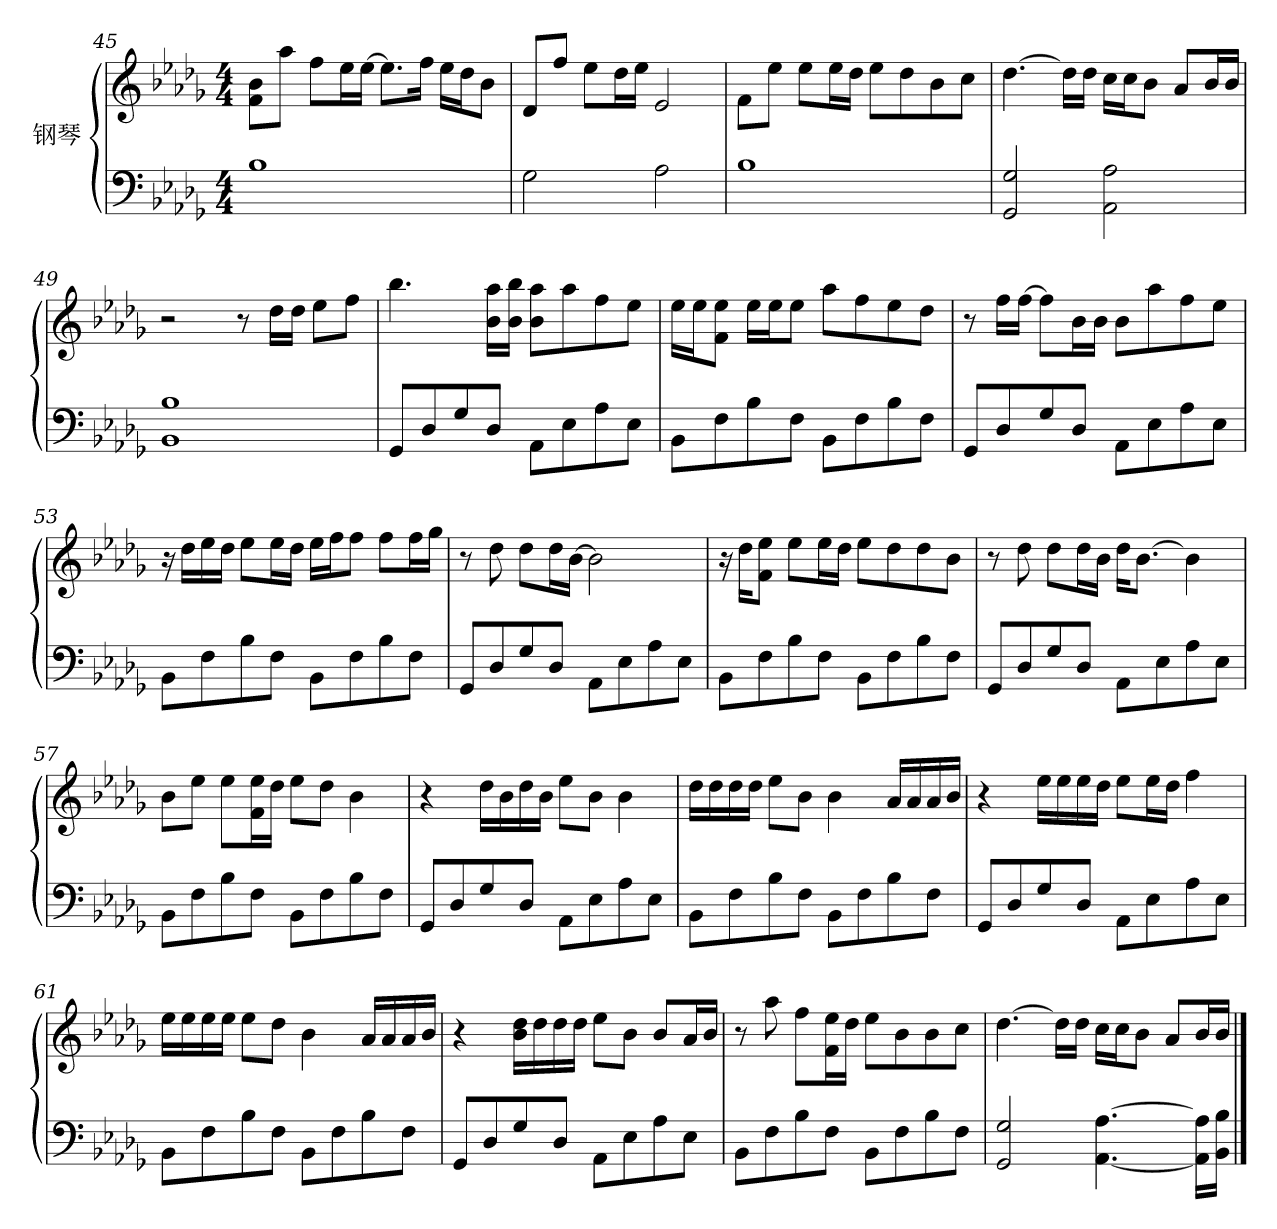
**kern	**kern
*part1	*part1
*staff2	*staff1
*I"钢琴	*
*clefF4	*clefG2
*k[b-e-a-d-g-]	*k[b-e-a-d-g-]
*M4/4	*M4/4
=45	=45
1B-	8f\ 8b-\L
.	8aa-\J
.	8ff\L
.	16ee-\L
.	[16ee-\JJ
.	8.ee-\L]
.	16ff\Jk
.	16ee-\LL
.	16dd-\J
.	8b-\J
=46	=46
2G-\	8d-/L
.	8ff/J
.	8ee-\L
.	16dd-\L
.	16ee-\JJ
2A-\	2e-/
=47	=47
1B-	8f\L
.	8ee-\J
.	8ee-\L
.	16ee-\L
.	16dd-\JJ
.	8ee-\L
.	8dd-\
.	8b-\
.	8cc\J
!!LO:LB:g=z
=48	=48
2GG-/ 2G-/	[4.dd-\
.	16dd-\LL]
.	16dd-\JJ
2AA-\ 2A-\	16cc\LL
.	16cc\J
.	8b-\J
.	8a-/L
.	16b-/L
.	16b-/JJ
=49	=49
1BB- 1B-	2r
.	8r
.	16dd-\LL
.	16dd-\JJ
.	8ee-\L
.	8ff\J
=50	=50
8GG-/L	4.bb-\
8D-/	.
8G-/	.
8D-/J	16b-\ 16aa-\LL
.	16b-\ 16bb-\JJ
8AA-\L	8b-\ 8aa-\L
8E-\	8aa-\
8A-\	8ff\
8E-\J	8ee-\J
=51	=51
8BB-\L	16ee-\LL
.	16ee-\J
8F\	8f\ 8ee-\J
8B-\	16ee-\LL
.	16ee-\J
8F\J	8ee-\J
8BB-\L	8aa-\L
8F\	8ff\
8B-\	8ee-\
8F\J	8dd-\J
!!LO:LB:g=z
=52	=52
8GG-/L	8r
8D-/	16ff\LL
.	[16ff\JJ
8G-/	8ff\L]
8D-/J	16b-\L
.	16b-\JJ
8AA-\L	8b-\L
8E-\	8aa-\
8A-\	8ff\
8E-\J	8ee-\J
=53	=53
8BB-\L	16r
.	16dd-\LL
8F\	16ee-\
.	16dd-\JJ
8B-\	8ee-\L
8F\J	16ee-\L
.	16dd-\JJ
8BB-\L	16ee-\LL
.	16ff\J
8F\	8ff\J
8B-\	8ff\L
8F\J	16ff\L
.	16gg-\JJ
=54	=54
8GG-/L	8r
8D-/	8dd-\
8G-/	8dd-\L
8D-/J	16dd-\L
.	[16b-\JJ
8AA-\L	2b-\]
8E-\	.
8A-\	.
8E-\J	.
!!LO:LB:g=z
=55	=55
8BB-\L	16r
.	16dd-\KL
8F\	8f\ 8ee-\J
8B-\	8ee-\L
8F\J	16ee-\L
.	16dd-\JJ
8BB-\L	8ee-\L
8F\	8dd-\
8B-\	8dd-\
8F\J	8b-\J
=56	=56
8GG-/L	8r
8D-/	8dd-\
8G-/	8dd-\L
8D-/J	16dd-\L
.	16b-\JJ
8AA-\L	16dd-\KL
.	[8.b-\J
8E-\	.
8A-\	4b-\]
8E-\J	.
=57	=57
8BB-\L	8b-\L
8F\	8ee-\J
8B-\	8ee-\L
8F\J	16f\ 16ee-\L
.	16dd-\JJ
8BB-\L	8ee-\L
8F\	8dd-\J
8B-\	4b-\
8F\J	.
!!LO:LB:g=z
=58	=58
8GG-/L	4r
8D-/	.
8G-/	16dd-\LL
.	16b-\
8D-/J	16dd-\
.	16b-\JJ
8AA-\L	8ee-\L
8E-\	8b-\J
8A-\	4b-\
8E-\J	.
=59	=59
8BB-\L	16dd-\LL
.	16dd-\
8F\	16dd-\
.	16dd-\JJ
8B-\	8ee-\L
8F\J	8b-\J
8BB-\L	4b-\
8F\	.
8B-\	16a-/LL
.	16a-/
8F\J	16a-/
.	16b-/JJ
=60	=60
8GG-/L	4r
8D-/	.
8G-/	16ee-\LL
.	16ee-\
8D-/J	16ee-\
.	16dd-\JJ
8AA-\L	8ee-\L
8E-\	16ee-\L
.	16dd-\JJ
8A-\	4ff\
8E-\J	.
!!LO:LB:g=z
=61	=61
8BB-\L	16ee-\LL
.	16ee-\
8F\	16ee-\
.	16ee-\JJ
8B-\	8ee-\L
8F\J	8dd-\J
8BB-\L	4b-\
8F\	.
8B-\	16a-/LL
.	16a-/
8F\J	16a-/
.	16b-/JJ
=62	=62
8GG-/L	4r
8D-/	.
8G-/	16b-\ 16dd-\LL
.	16dd-\
8D-/J	16dd-\
.	16dd-\JJ
8AA-\L	8ee-\L
8E-\	8b-\J
8A-\	8b-/L
8E-\J	16a-/L
.	16b-/JJ
=63	=63
8BB-\L	8r
8F\	8aa-\
8B-\	8ff\L
8F\J	16f\ 16ee-\L
.	16dd-\JJ
8BB-\L	8ee-\L
8F\	8b-\
8B-\	8b-\
8F\J	8cc\J
!!LO:PB:g=z
=64	=64
2GG-/ 2G-/	[4.dd-\
.	16dd-\LL]
.	16dd-\JJ
[4.AA-\ [4.A-\	16cc\LL
.	16cc\J
.	8b-\J
.	8a-/L
16AA-\] 16A-\]LL	16b-/L
16BB-\ 16B-\JJ	16b-/JJ
==	==
*-	*-
